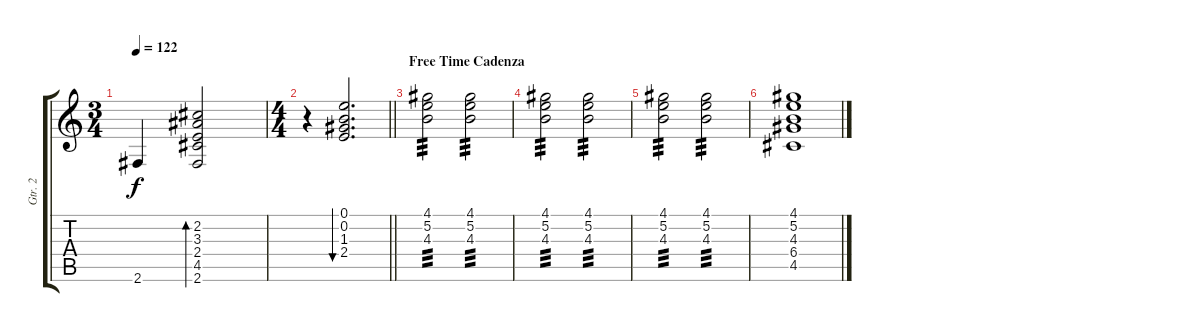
\track ("Gtr. 2" "Gtr. 2") {instrument electricguitarjazz}
\staff {score tabs}
\tuning (E4 B3 G3 D3 A2 E2) {hide}
\ts (3 4)
\tempo 122
\clef g2
\ks c
2.6.4{dy f} (2.2 3.3 2.4 4.5 2.6).2{bd 30} |
\ts (4 4)
\barLineRight lightlight
r.4 (0.1 0.2 1.3 2.4).2{d bu 30} |
\section ("" "Free Time Cadenza")
(4.1 5.2 4.3).2{tp 3} (4.1 5.2 4.3).2{tp 3} |
(4.1 5.2 4.3).2{tp 3} (4.1 5.2 4.3).2{tp 3} |
(4.1 5.2 4.3).2{tp 3} (4.1 5.2 4.3).2{tp 3} |
(4.1 5.2 4.3 6.4 4.5).1
